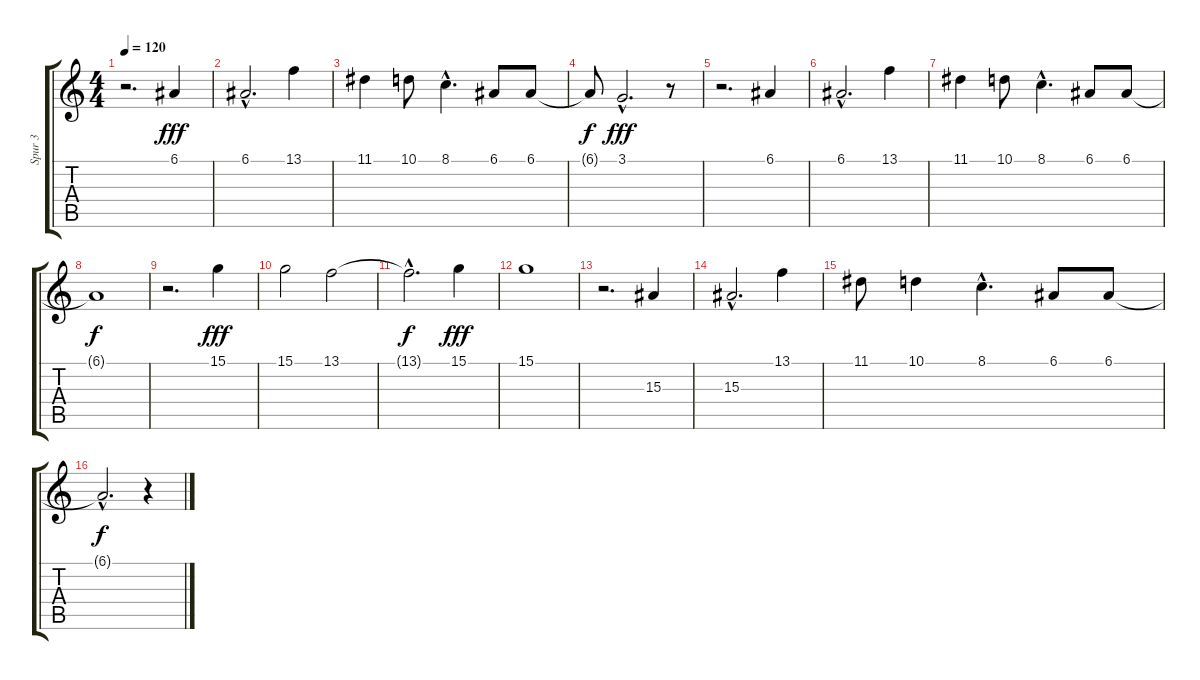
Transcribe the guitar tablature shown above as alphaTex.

\track ("Spur 3" "Spur 3") {instrument trumpet}
\staff {score tabs}
\tuning (E4 B3 G3 D3 A2 E2) {hide}
\ts (4 4)
\tempo 120
\clef g2
\ks c
r.2{d dy f} 6.1.4{dy fff} |
6.1{hac}.2{d} 13.1.4 |
11.1.4 10.1.8 8.1{hac}.4{d} 6.1.8 6.1.8 |
6.1{t}.8{dy f} 3.1{hac}.2{d dy fff} r.8 |
r.2{d} 6.1.4 |
6.1{hac}.2{d} 13.1.4 |
11.1.4 10.1.8 8.1{hac}.4{d} 6.1.8 6.1.8 |
6.1{t}.1{dy f} |
r.2{d} 15.1.4{dy fff} |
15.1.2 13.1.2 |
13.1{hac t}.2{d dy f} 15.1.4{dy fff} |
15.1.1 |
r.2{d} 15.3.4 |
15.3{hac}.2{d} 13.1.4 |
11.1.8 10.1.4 8.1{hac}.4{d} 6.1.8 6.1.8 |
6.1{hac t}.2{d dy f} r.4
